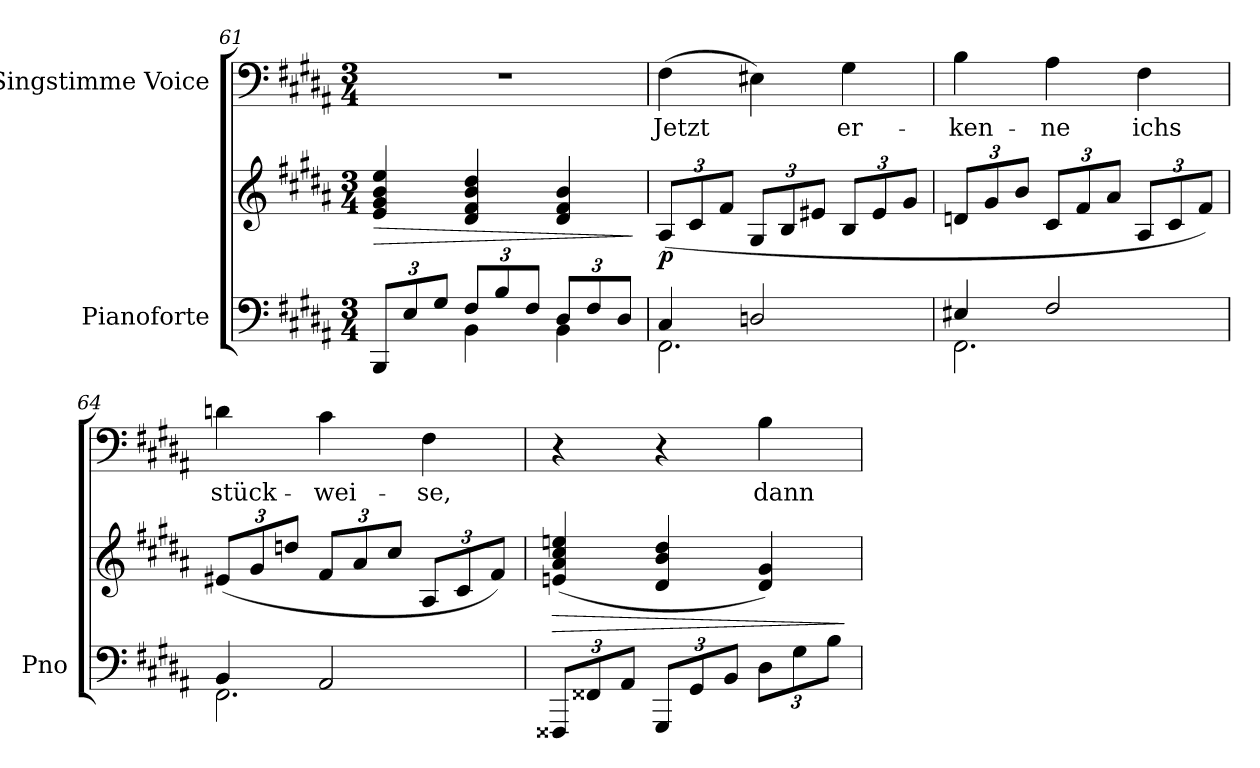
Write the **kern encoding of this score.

**kern	**kern	**dynam	**kern	**text
*part2	*part2	*part2	*part1	*part1
*staff3	*staff2	*staff2/3	*staff1	*staff1
*I"Pianoforte	*	*	*I"Singstimme Voice	*
*I'Pno	*	*	*	*
!!LO:LB:g=z
*clefF4	*clefG2	*	*clefF4	*
*k[f#c#g#d#a#]	*k[f#c#g#d#a#]	*	*k[f#c#g#d#a#]	*
*M3/4	*M3/4	*	*M3/4	*
*Xbrackettup	*	*	*	*
=61	=61	=61	=61	=61
*^	*	*	*	*
!	!	!	!LO:HP:b	!	!
12BBB/L	4ryy	4e/ 4g#/ 4b/ 4ee/	>	2.r	.
12E/	.	.	.	.	.
12G#/J	.	.	.	.	.
12F#/L	4BB\	4d#/ 4f#/ 4b/ 4dd#/	.	.	.
12B/	.	.	.	.	.
12F#/J	.	.	.	.	.
12D#/L	4BB\	4d#/ 4f#/ 4b/	.	.	.
12F#/	.	.	.	.	.
12D#/J	.	.	.	.	.
*v	*v	*	*	*	*
.	.	]	.	.
!!LO:PB:g=z
=62	=62	=62	=62	=62
*^	*	*	*	*
*	*	*Xbrackettup	*	*	*
!	!	!	!LO:DY:b	!	!LO:LY:b
4C#/	2.FF#\	(<12A#/L	p	(4F#\	Jetzt
.	.	12c#/	.	.	.
.	.	12f#/J	.	.	.
2Dn/	.	12G#/L	.	4E#X\)	.
.	.	12B/	.	.	.
.	.	12e#X/J	.	.	.
!	!	!	!	!	!LO:LY:b
.	.	12B/L	.	4G#\	er-
.	.	12e#/	.	.	.
.	.	12g#/J	.	.	.
=63	=63	=63	=63	=63	=63
!	!	!	!	!	!LO:LY:b
4E#X/	2.FF#\	12dn/L	.	4B\	-ken-
.	.	12g#/	.	.	.
.	.	12b/J	.	.	.
!	!	!	!	!	!LO:LY:b
2F#/	.	12c#/L	.	4A#\	-ne
.	.	12f#/	.	.	.
.	.	12a#/J	.	.	.
!	!	!	!	!	!LO:LY:b
.	.	12A#/L	.	4F#\	ichs
.	.	12c#/	.	.	.
.	.	12f#/J)	.	.	.
=64	=64	=64	=64	=64	=64
!	!	!	!	!	!LO:LY:b
4BB/	2.FF#\	(12e#X/L	.	4dn\	stück-
.	.	12g#/	.	.	.
.	.	12ddn/J	.	.	.
!	!	!	!	!	!LO:LY:b
2AA#/	.	12f#/L	.	4c#\	-wei-
.	.	12a#/	.	.	.
.	.	12cc#/J	.	.	.
!	!	!	!	!	!LO:LY:b
.	.	12A#/L	.	4F#\	-se,
.	.	12c#/	.	.	.
.	.	12f#/J)	.	.	.
*v	*v	*	*	*	*
!!LO:LB:g=z
=65	=65	=65	=65	=65
!	!	!LO:HP:b	!	!
12FFF##X/L	(>4en/ 4a#/ 4cc#/ 4een/	>	4r	.
12FF##X/	.	.	.	.
12AA#/J	.	.	.	.
12GGG#/L	4d#/ 4b/ 4dd#/	.	4r	.
12GG#/	.	.	.	.
12BB/J	.	.	.	.
!	!	!	!	!LO:LY:b
12D#\L	4d#/ 4g#/)	.	4B\	dann
12G#\	.	.	.	.
12B\J	.	.	.	.
.	.	]	.	.
=	=	=	=	=
*-	*-	*-	*-	*-
